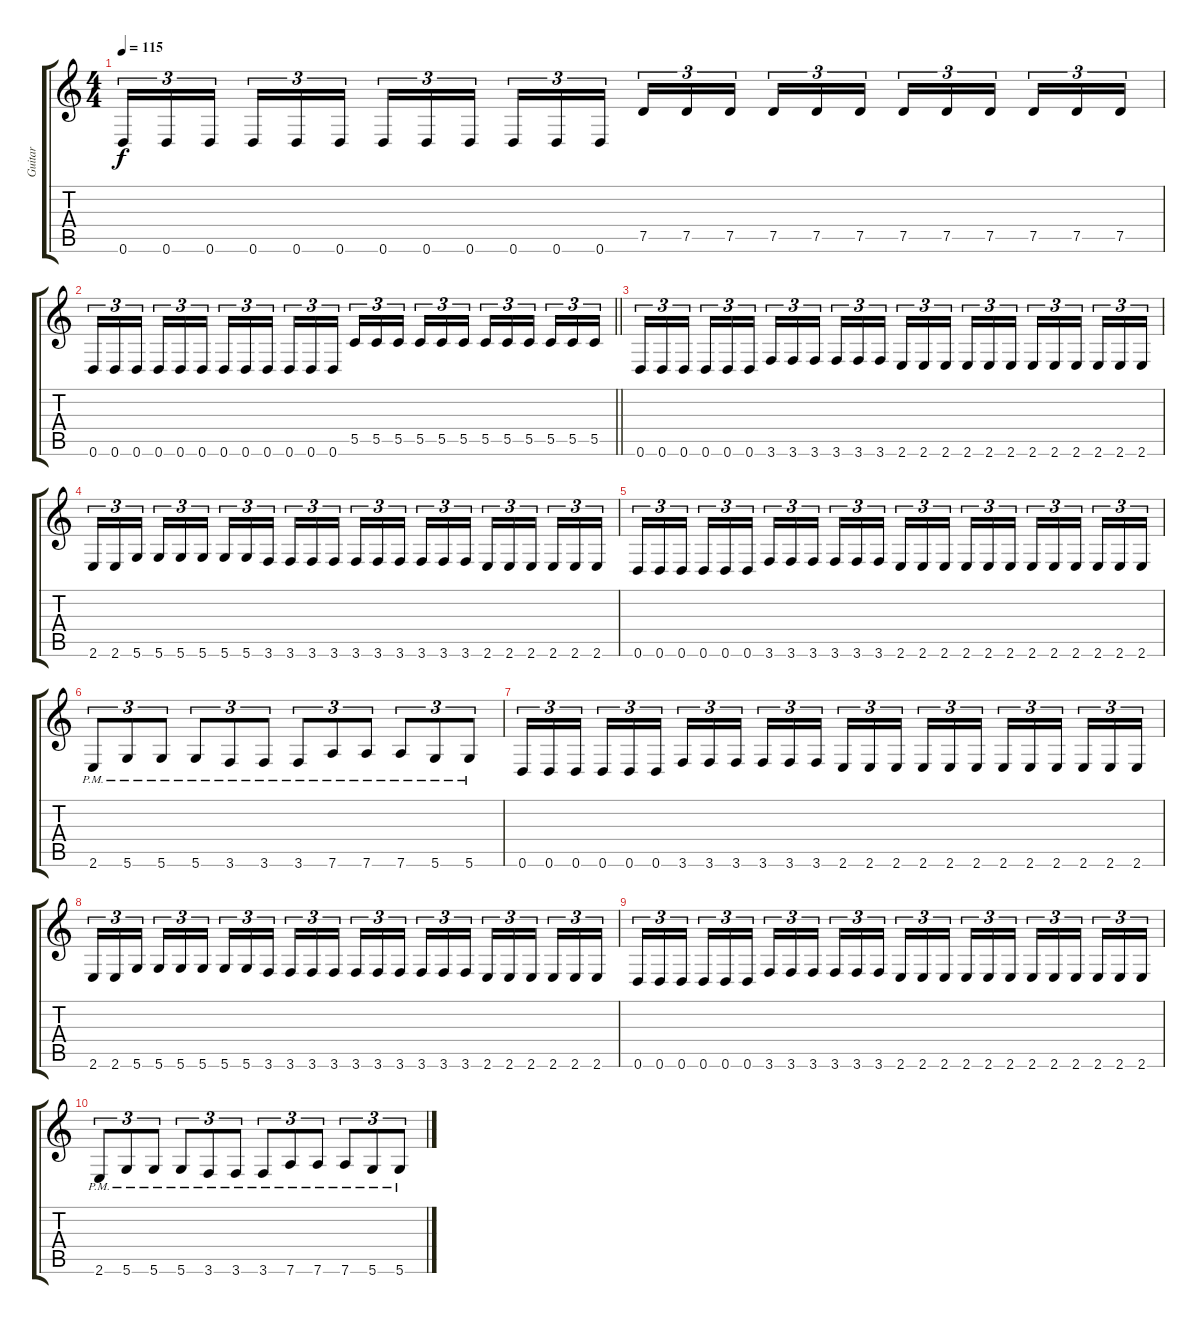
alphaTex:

\track ("Guitar" "Guitar") {instrument overdrivenguitar}
\staff {score tabs}
\tuning (D4 A3 F3 C3 G2 D2) {hide}
\ts (4 4)
\tempo 115
\clef g2
\ks c
0.6.16{tu (3 2) dy f} 0.6.16{tu (3 2)} 0.6.16{tu (3 2) beam splitsecondary} 0.6.16{tu (3 2)} 0.6.16{tu (3 2)} 0.6.16{tu (3 2)} 0.6.16{tu (3 2)} 0.6.16{tu (3 2)} 0.6.16{tu (3 2) beam splitsecondary} 0.6.16{tu (3 2)} 0.6.16{tu (3 2)} 0.6.16{tu (3 2)} 7.5.16{tu (3 2)} 7.5.16{tu (3 2)} 7.5.16{tu (3 2) beam splitsecondary} 7.5.16{tu (3 2)} 7.5.16{tu (3 2)} 7.5.16{tu (3 2)} 7.5.16{tu (3 2)} 7.5.16{tu (3 2)} 7.5.16{tu (3 2) beam splitsecondary} 7.5.16{tu (3 2)} 7.5.16{tu (3 2)} 7.5.16{tu (3 2)} |
\barLineRight lightlight
0.6.16{tu (3 2)} 0.6.16{tu (3 2)} 0.6.16{tu (3 2) beam splitsecondary} 0.6.16{tu (3 2)} 0.6.16{tu (3 2)} 0.6.16{tu (3 2)} 0.6.16{tu (3 2)} 0.6.16{tu (3 2)} 0.6.16{tu (3 2) beam splitsecondary} 0.6.16{tu (3 2)} 0.6.16{tu (3 2)} 0.6.16{tu (3 2)} 5.5.16{tu (3 2)} 5.5.16{tu (3 2)} 5.5.16{tu (3 2) beam splitsecondary} 5.5.16{tu (3 2)} 5.5.16{tu (3 2)} 5.5.16{tu (3 2)} 5.5.16{tu (3 2)} 5.5.16{tu (3 2)} 5.5.16{tu (3 2) beam splitsecondary} 5.5.16{tu (3 2)} 5.5.16{tu (3 2)} 5.5.16{tu (3 2)} |
\section ("" "")
0.6.16{tu (3 2)} 0.6.16{tu (3 2)} 0.6.16{tu (3 2) beam splitsecondary} 0.6.16{tu (3 2)} 0.6.16{tu (3 2)} 0.6.16{tu (3 2)} 3.6.16{tu (3 2)} 3.6.16{tu (3 2)} 3.6.16{tu (3 2) beam splitsecondary} 3.6.16{tu (3 2)} 3.6.16{tu (3 2)} 3.6.16{tu (3 2)} 2.6.16{tu (3 2)} 2.6.16{tu (3 2)} 2.6.16{tu (3 2) beam splitsecondary} 2.6.16{tu (3 2)} 2.6.16{tu (3 2)} 2.6.16{tu (3 2)} 2.6.16{tu (3 2)} 2.6.16{tu (3 2)} 2.6.16{tu (3 2) beam splitsecondary} 2.6.16{tu (3 2)} 2.6.16{tu (3 2)} 2.6.16{tu (3 2)} |
2.6.16{tu (3 2)} 2.6.16{tu (3 2)} 5.6.16{tu (3 2) beam splitsecondary} 5.6.16{tu (3 2)} 5.6.16{tu (3 2)} 5.6.16{tu (3 2)} 5.6.16{tu (3 2)} 5.6.16{tu (3 2)} 3.6.16{tu (3 2) beam splitsecondary} 3.6.16{tu (3 2)} 3.6.16{tu (3 2)} 3.6.16{tu (3 2)} 3.6.16{tu (3 2)} 3.6.16{tu (3 2)} 3.6.16{tu (3 2) beam splitsecondary} 3.6.16{tu (3 2)} 3.6.16{tu (3 2)} 3.6.16{tu (3 2)} 2.6.16{tu (3 2)} 2.6.16{tu (3 2)} 2.6.16{tu (3 2) beam splitsecondary} 2.6.16{tu (3 2)} 2.6.16{tu (3 2)} 2.6.16{tu (3 2)} |
0.6.16{tu (3 2)} 0.6.16{tu (3 2)} 0.6.16{tu (3 2) beam splitsecondary} 0.6.16{tu (3 2)} 0.6.16{tu (3 2)} 0.6.16{tu (3 2)} 3.6.16{tu (3 2)} 3.6.16{tu (3 2)} 3.6.16{tu (3 2) beam splitsecondary} 3.6.16{tu (3 2)} 3.6.16{tu (3 2)} 3.6.16{tu (3 2)} 2.6.16{tu (3 2)} 2.6.16{tu (3 2)} 2.6.16{tu (3 2) beam splitsecondary} 2.6.16{tu (3 2)} 2.6.16{tu (3 2)} 2.6.16{tu (3 2)} 2.6.16{tu (3 2)} 2.6.16{tu (3 2)} 2.6.16{tu (3 2) beam splitsecondary} 2.6.16{tu (3 2)} 2.6.16{tu (3 2)} 2.6.16{tu (3 2)} |
2.6{pm}.8{tu (3 2)} 5.6{pm}.8{tu (3 2)} 5.6{pm}.8{tu (3 2)} 5.6{pm}.8{tu (3 2)} 3.6{pm}.8{tu (3 2)} 3.6{pm}.8{tu (3 2)} 3.6{pm}.8{tu (3 2)} 7.6{pm}.8{tu (3 2)} 7.6{pm}.8{tu (3 2)} 7.6{pm}.8{tu (3 2)} 5.6{pm}.8{tu (3 2)} 5.6{pm}.8{tu (3 2)} |
0.6.16{tu (3 2)} 0.6.16{tu (3 2)} 0.6.16{tu (3 2) beam splitsecondary} 0.6.16{tu (3 2)} 0.6.16{tu (3 2)} 0.6.16{tu (3 2)} 3.6.16{tu (3 2)} 3.6.16{tu (3 2)} 3.6.16{tu (3 2) beam splitsecondary} 3.6.16{tu (3 2)} 3.6.16{tu (3 2)} 3.6.16{tu (3 2)} 2.6.16{tu (3 2)} 2.6.16{tu (3 2)} 2.6.16{tu (3 2) beam splitsecondary} 2.6.16{tu (3 2)} 2.6.16{tu (3 2)} 2.6.16{tu (3 2)} 2.6.16{tu (3 2)} 2.6.16{tu (3 2)} 2.6.16{tu (3 2) beam splitsecondary} 2.6.16{tu (3 2)} 2.6.16{tu (3 2)} 2.6.16{tu (3 2)} |
2.6.16{tu (3 2)} 2.6.16{tu (3 2)} 5.6.16{tu (3 2) beam splitsecondary} 5.6.16{tu (3 2)} 5.6.16{tu (3 2)} 5.6.16{tu (3 2)} 5.6.16{tu (3 2)} 5.6.16{tu (3 2)} 3.6.16{tu (3 2) beam splitsecondary} 3.6.16{tu (3 2)} 3.6.16{tu (3 2)} 3.6.16{tu (3 2)} 3.6.16{tu (3 2)} 3.6.16{tu (3 2)} 3.6.16{tu (3 2) beam splitsecondary} 3.6.16{tu (3 2)} 3.6.16{tu (3 2)} 3.6.16{tu (3 2)} 2.6.16{tu (3 2)} 2.6.16{tu (3 2)} 2.6.16{tu (3 2) beam splitsecondary} 2.6.16{tu (3 2)} 2.6.16{tu (3 2)} 2.6.16{tu (3 2)} |
0.6.16{tu (3 2)} 0.6.16{tu (3 2)} 0.6.16{tu (3 2) beam splitsecondary} 0.6.16{tu (3 2)} 0.6.16{tu (3 2)} 0.6.16{tu (3 2)} 3.6.16{tu (3 2)} 3.6.16{tu (3 2)} 3.6.16{tu (3 2) beam splitsecondary} 3.6.16{tu (3 2)} 3.6.16{tu (3 2)} 3.6.16{tu (3 2)} 2.6.16{tu (3 2)} 2.6.16{tu (3 2)} 2.6.16{tu (3 2) beam splitsecondary} 2.6.16{tu (3 2)} 2.6.16{tu (3 2)} 2.6.16{tu (3 2)} 2.6.16{tu (3 2)} 2.6.16{tu (3 2)} 2.6.16{tu (3 2) beam splitsecondary} 2.6.16{tu (3 2)} 2.6.16{tu (3 2)} 2.6.16{tu (3 2)} |
2.6{pm}.8{tu (3 2)} 5.6{pm}.8{tu (3 2)} 5.6{pm}.8{tu (3 2)} 5.6{pm}.8{tu (3 2)} 3.6{pm}.8{tu (3 2)} 3.6{pm}.8{tu (3 2)} 3.6{pm}.8{tu (3 2)} 7.6{pm}.8{tu (3 2)} 7.6{pm}.8{tu (3 2)} 7.6{pm}.8{tu (3 2)} 5.6{pm}.8{tu (3 2)} 5.6{pm}.8{tu (3 2)}
